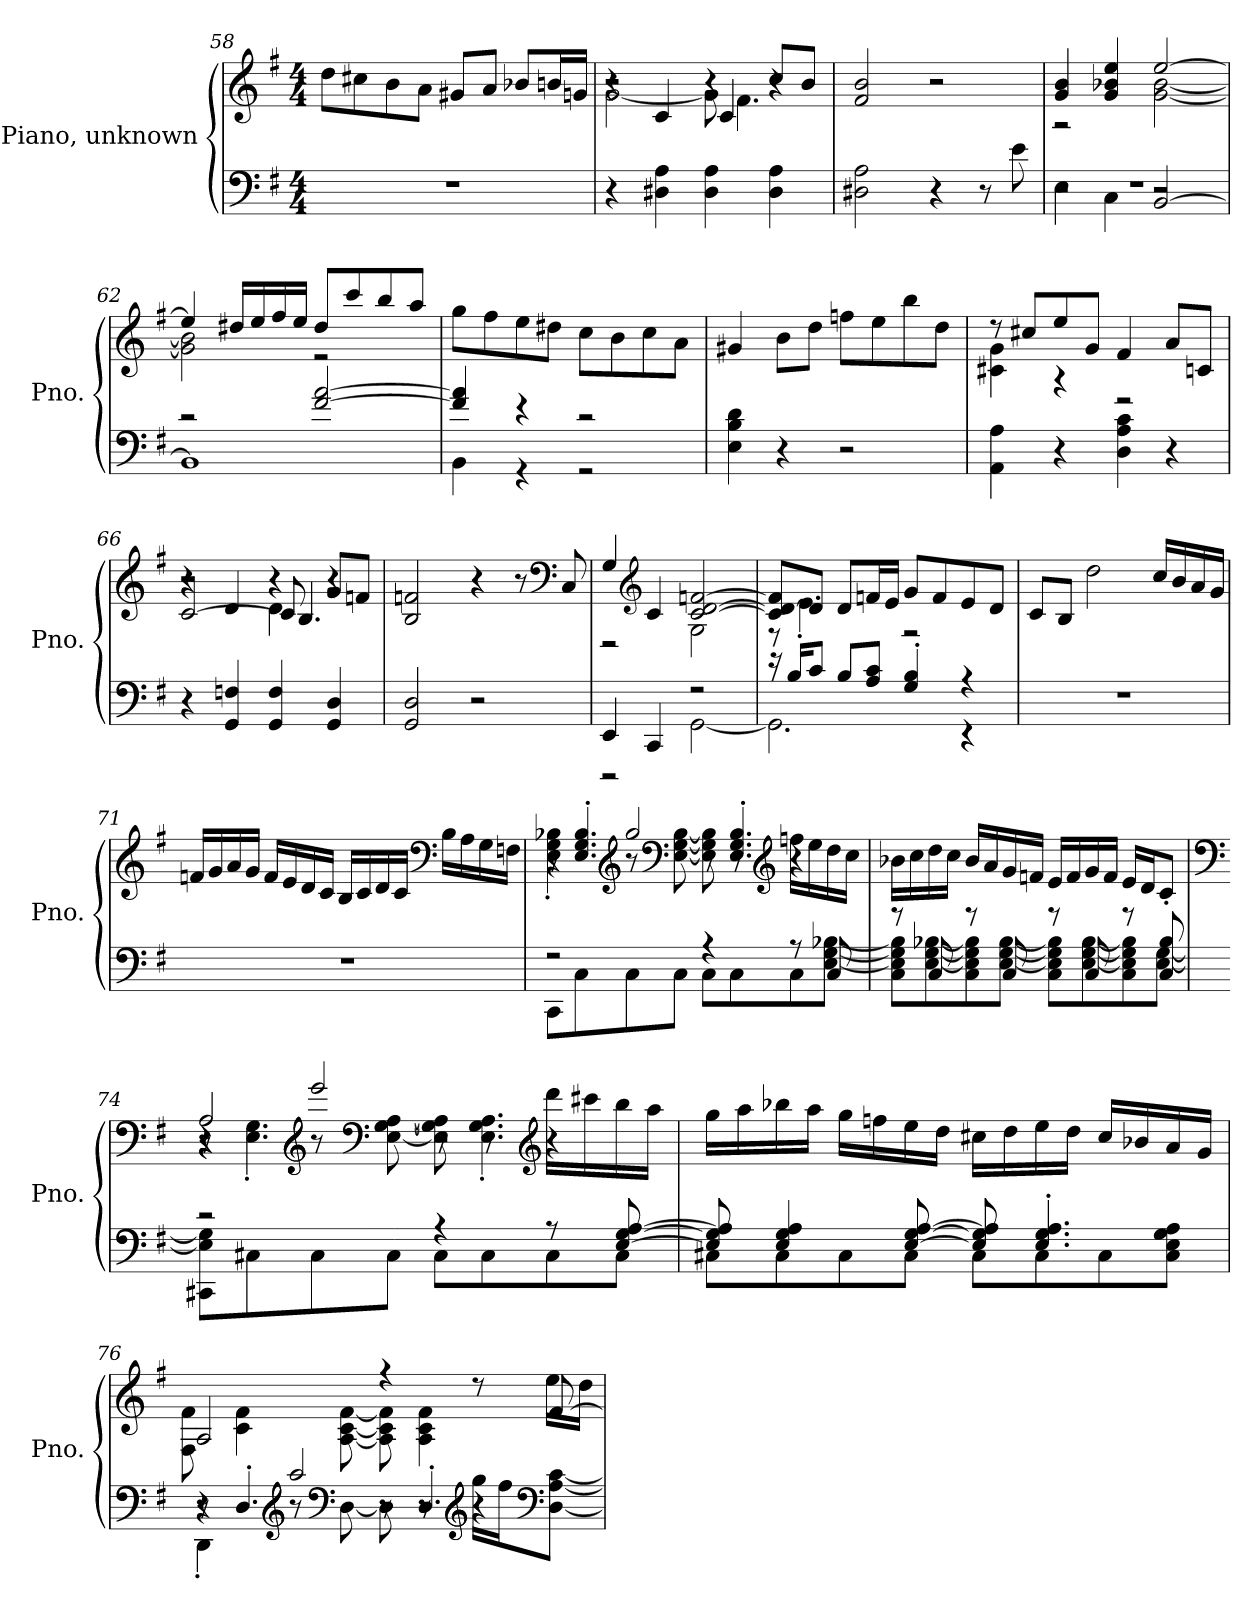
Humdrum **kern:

**kern	**kern
*part1	*part1
*staff2	*staff1
*I"Piano, unknown	*
*I'Pno.	*
!!LO:LB:g=z
*clefF4	*clefG2
*k[f#]	*k[f#]
*M4/4	*M4/4
=58	=58
1r	8dd\L
.	8cc#X\
.	8b\
.	8a\J
.	8g#X/L
.	8a/J
.	8b-X/L
.	16bn/L
.	16gn/JJ
=59	=59
*	*^
*	*	*^
4r	4r	[2g\	2r
4D#X\ 4A\	4c/	.	.
4D#\ 4A\	4r	8g\]	4c/
.	.	4.f#\	.
4D#\ 4A\	8cc/L	.	4r
.	8b/J	.	.
*	*v	*v	*v
=60	=60
2D#X\ 2A\	2f#/ 2b/
4r	2r
8r	.
8e\	.
=61	=61
*^	*^
*	*^	*	*
1r	4E\	2r	4g/ 4b/	2r
.	4C\	.	4g/ 4b-X/ 4ee/	.
.	2r	[2BB/	[2ee/	[2g\ [2b-\
*	*v	*v	*	*
=62	=62	=62	=62
2r	1BB]	4ee/]	2g\] 2b-\]
.	.	16dd#X/LL	.
.	.	16ee/	.
.	.	16ff#/	.
.	.	16ee/JJ	.
[2f#/ [2a/	.	8dd#/L	2r
.	.	8ccc/	.
.	.	8bb/	.
.	.	8aa/J	.
*	*	*v	*v
!!LO:LB:g=z
=63	=63	=63
4f#/] 4a/]	4BB\	8gg\L
.	.	8ff#\
4r	4r	8ee\
.	.	8dd#X\J
2r	2r	8cc\L
.	.	8b\
.	.	8cc\
.	.	8a\J
*v	*v	*
=64	=64
4E\ 4B\ 4d\	4g#X/
4r	8b\L
.	8dd\J
2r	8ffn\L
.	8ee\
.	8bb\
.	8dd\J
=65	=65
*	*^
4AA\ 4A\	8r	4c#X\ 4g\
.	8cc#X/L	.
4r	8ee/	4r
.	8g/J	.
4D\ 4A\ 4c\	4f#/	2r
4r	8a/L	.
.	8cn/J	.
=66	=66	=66
*	*	*^
4r	4r	2r	[2c/
4GG/ 4Fn/	4d/	.	.
4GG/ 4F/	4r	4d\	8c/]
.	.	.	4.B/
4GG/ 4D/	8g/L	4r	.
.	8fn/J	.	.
*	*v	*v	*v
=67	=67
2GG/ 2D/	2B/ 2fn/
2r	4r
.	8r
*	*clefF4
.	8C/
!!LO:LB:g=z
=68	=68
*^	*^
4EE/	2r	4G/	2r
*	*	*clefG2	*
4CC/	.	4c/	.
2r	[2GG\	[2c/ [2d/ [2fn/	2G\
=69	=69	=69	=69
16r	2.GG\]	8c/] 8d/_ 8f/]L	8r
16B/KL	.	.	.
8c/J	.	8d/J]	4.e'\
8B/L	.	8d/L	.
8A/ 8c/J	.	16fn/L	.
.	.	16e/JJ	.
4G/' 4B/'	.	8g/L	2r
.	.	8f/	.
4r	4r	8e/	.
.	.	8d/J	.
*v	*v	*	*
*	*v	*v
=70	=70
1r	8c/L
.	8B/J
.	2dd\
.	16cc/LL
.	16b/
.	16a/
.	16g/JJ
!!LO:PB:g=z
=71	=71
1r	16fn/LL
.	16g/
.	16a/
.	16g/JJ
.	16f/LL
.	16e/
.	16d/
.	16c/JJ
.	16B/LL
.	16c/
.	16d/
.	16c/JJ
*	*clefF4
.	16B\LL
.	16A\
.	16G\
.	16Fn\JJ
=72	=72
*^	*^
*	*	*	*^
2r	8CC\L	4r	4E\' 4G\' 4B-X\'	8r
.	8C\	.	.	4.E/' 4.G/' 4.B-/'
*	*	*clefG2	*	*
.	8C\	2gg/	8r	.
*	*	*clefF4	*	*
.	8C\J	.	[8E\ [8G\ [8B-\	.
4r	8C\L	.	8E\] 8G\] 8B-\]	8r
.	8C\	.	8r	4.E/' 4.G/' 4.B-/'
*	*	*clefG2	*	*
8r	8C\	4r	16ffn\LL	.
.	.	.	16ee\	.
8C/	[8E\ [8G\ [8B-X\J	.	16dd\	.
.	.	.	16cc\JJ	.
*	*	*v	*v	*v
!!LO:LB:g=z
=73	=73	=73
8r	8C\ 8E\] 8G\] 8B-\]L	16b-X\LL
.	.	16cc\
8C/	[8E\ [8G\ [8B-X\	16dd\
.	.	16cc\JJ
8r	8C\ 8E\] 8G\] 8B-\]	16b-/LL
.	.	16a/
8C/	[8E\ [8G\ [8B-\J	16g/
.	.	16fn/JJ
8r	8C\ 8E\] 8G\] 8B-\]L	16e/LL
.	.	16f/
8C/	[8E\ [8G\ [8B-\	16g/
.	.	16f/JJ
8r	8C\ 8E\] 8G\] 8B-\]	16e/LL
.	.	16d/J
8C/ 8B-/	[8E\ [8G\J	8c'/J
=74	=74	=74
*	*	*clefF4
*	*	*^
*	*	*	*^
*	*	*	*	*^
2r	8CC#X\ 8E\] 8G\]L	4r	4r	2A/	8r
.	8C#X\	.	.	.	4.E\' 4.G\'
*	*	*clefG2	*	*	*
.	8C#\	2eee/	8r	.	.
*	*	*clefF4	*	*	*
.	8C#\J	.	[8E\ [8G\ [8A\	.	.
4r	8C#\L	.	8E\] 8G\] 8A\]	2r	8r
.	8C#\	.	8r	.	4.E\' 4.G\' 4.A\'
*	*	*clefG2	*	*	*
8r	8C#\	4r	16ddd\LL	.	.
.	.	.	16ccc#X\	.	.
[8E/ [8G/ [8A/	8C#\J	.	16bb\	.	.
.	.	.	16aa\JJ	.	.
*	*	*v	*v	*v	*v
!!LO:LB:g=z
=75	=75	=75
8E/] 8G/] 8A/]	8C#X\L	16gg\LL
.	.	16aa\
4E/ 4G/ 4A/	8C#\	16bb-X\
.	.	16aa\JJ
.	8C#\	16gg\LL
.	.	16ffn\
[8E/ [8G/ [8A/	8C#\J	16ee\
.	.	16dd\JJ
8E/] 8G/] 8A/]	8C#\L	16cc#X\LL
.	.	16dd\
4.E/' 4.G/' 4.A/'	8C#\	16ee\
.	.	16dd\JJ
.	8C#\	16cc#/LL
.	.	16b-X/
.	8C#\ 8E\ 8G\ 8A\J	16a/
.	.	16g/JJ
=76	=76	=76
*	*^	*^
4r	4DD'\	8r	2A/	8F#\ 8f#\
.	.	4.D'/	.	4c\ 4f#\
*clefG2	*	*	*	*
2aa/	8r	.	.	.
*clefF4	*	*	*	*
.	[8D\	.	.	[8A\ [8c\ [8f#\
.	8D\]	8r	4r	8A\] 8c\] 8f#\]
.	8r	4.D'/	.	4A\ 4c\ 4f#\
*clefG2	*	*	*	*
4r	16gg\LL	.	8r	.
.	16ff#\J	.	.	.
*clefF4	*	*	*	*
.	[8D\ [8A\ [8c\J	.	[8f#/	16ee\LL
.	.	.	.	16dd\JJ
*v	*v	*v	*	*
*	*v	*v
=	=
*-	*-
